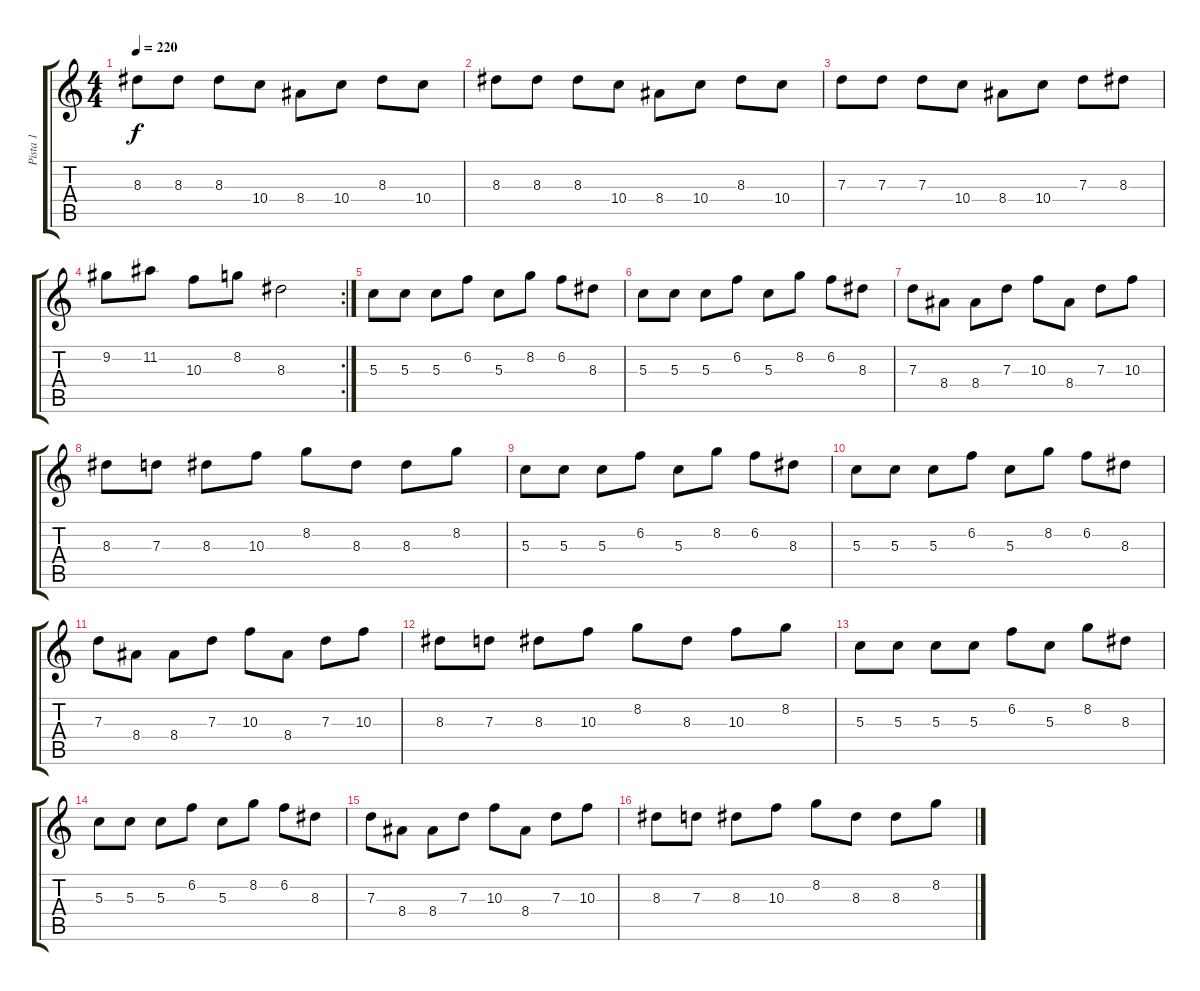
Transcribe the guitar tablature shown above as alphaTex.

\track ("Pista 1" "Pista 1") {instrument electricguitarjazz}
\staff {score tabs}
\tuning (E4 B3 G3 D3 A2 E2) {hide}
\ts (4 4)
\tempo 220
\clef g2
\ks c
8.3.8{dy f} 8.3.8 8.3.8 10.4.8 8.4.8 10.4.8 8.3.8 10.4.8 |
8.3.8 8.3.8 8.3.8 10.4.8 8.4.8 10.4.8 8.3.8 10.4.8 |
7.3.8 7.3.8 7.3.8 10.4.8 8.4.8 10.4.8 7.3.8 8.3.8 |
\rc 2
9.2.8 11.2.8 10.3.8 8.2.8 8.3.2 |
5.3.8 5.3.8 5.3.8 6.2.8 5.3.8 8.2.8 6.2.8 8.3.8 |
5.3.8 5.3.8 5.3.8 6.2.8 5.3.8 8.2.8 6.2.8 8.3.8 |
7.3.8 8.4.8 8.4.8 7.3.8 10.3.8 8.4.8 7.3.8 10.3.8 |
8.3.8 7.3.8 8.3.8 10.3.8 8.2.8 8.3.8 8.3.8 8.2.8 |
5.3.8 5.3.8 5.3.8 6.2.8 5.3.8 8.2.8 6.2.8 8.3.8 |
5.3.8 5.3.8 5.3.8 6.2.8 5.3.8 8.2.8 6.2.8 8.3.8 |
7.3.8 8.4.8 8.4.8 7.3.8 10.3.8 8.4.8 7.3.8 10.3.8 |
8.3.8 7.3.8 8.3.8 10.3.8 8.2.8 8.3.8 10.3.8 8.2.8 |
5.3.8 5.3.8 5.3.8 5.3.8 6.2.8 5.3.8 8.2.8 8.3.8 |
5.3.8 5.3.8 5.3.8 6.2.8 5.3.8 8.2.8 6.2.8 8.3.8 |
7.3.8 8.4.8 8.4.8 7.3.8 10.3.8 8.4.8 7.3.8 10.3.8 |
8.3.8 7.3.8 8.3.8 10.3.8 8.2.8 8.3.8 8.3.8 8.2.8
